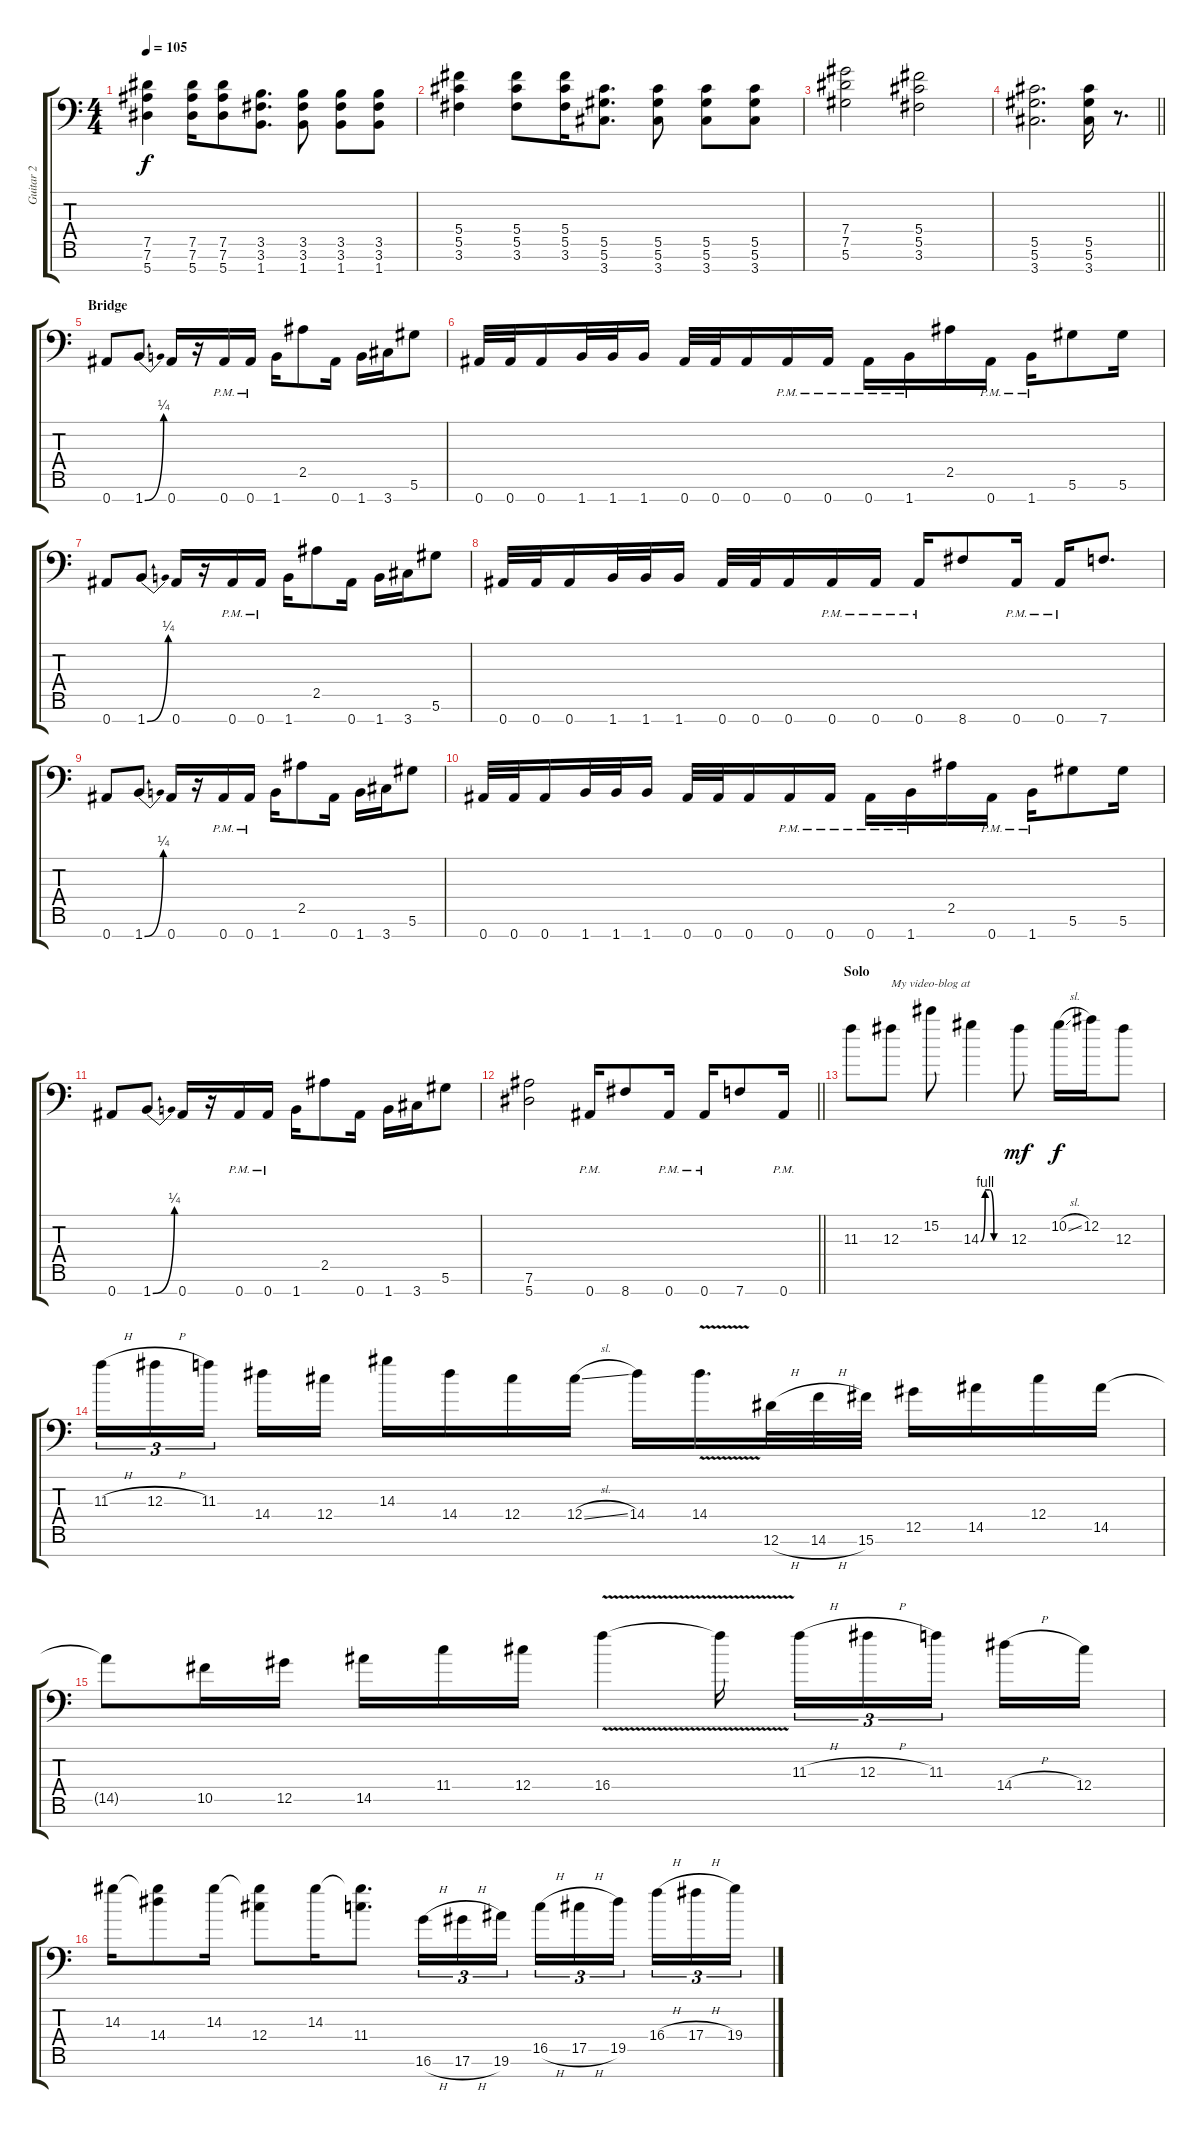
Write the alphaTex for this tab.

\track ("Guitar 2" "Guitar 2") {instrument overdrivenguitar}
\staff {score tabs}
\tuning (Eb4 Bb3 Gb3 Db3 Ab2 Eb2 Bb1) {hide}
\ts (4 4)
\tempo 105
\clef f4
\ks c
(7.5 7.6 5.7).4{dy f} (7.5 7.6 5.7).16 (7.5 7.6 5.7).8 (3.5 3.6 1.7).8{d} (3.5 3.6 1.7).8 (3.5 3.6 1.7).8 (3.5 3.6 1.7).8 |
(5.4 5.5 3.6).4 (5.4 5.5 3.6).8 (5.4 5.5 3.6).16 (5.5 5.6 3.7).8{d} (5.5 5.6 3.7).8 (5.5 5.6 3.7).8 (5.5 5.6 3.7).8 |
(7.4 7.5 5.6).2 (5.4 5.5 3.6).2 |
\barLineRight lightlight
(5.5 5.6 3.7).2{d} (5.5 5.6 3.7).16 r.8{d} |
\section ("" "Bridge")
0.7.8 1.7{be (bend 0 0 60 1)}.8 0.7.16 r.16 0.7{pm}.16 0.7{pm}.16 1.7.16 2.5.8 0.7.16 1.7.16 3.7.16 5.6.8 |
0.7.32 0.7.32 0.7.16 1.7.32 1.7.32 1.7.16 0.7.32 0.7.32 0.7.16 0.7{pm}.16 0.7{pm}.16 0.7{pm}.16 1.7{pm}.16 2.5.16 0.7{pm}.16 1.7{pm}.16 5.6.8 5.6.16 |
0.7.8 1.7{be (bend 0 0 60 1)}.8 0.7.16 r.16 0.7{pm}.16 0.7{pm}.16 1.7.16 2.5.8 0.7.16 1.7.16 3.7.16 5.6.8 |
0.7.32 0.7.32 0.7.16 1.7.32 1.7.32 1.7.16 0.7.32 0.7.32 0.7.16 0.7{pm}.16 0.7{pm}.16 0.7{pm}.16 8.7.8 0.7{pm}.16 0.7{pm}.16 7.7.8{d} |
0.7.8 1.7{be (bend 0 0 60 1)}.8 0.7.16 r.16 0.7{pm}.16 0.7{pm}.16 1.7.16 2.5.8 0.7.16 1.7.16 3.7.16 5.6.8 |
0.7.32 0.7.32 0.7.16 1.7.32 1.7.32 1.7.16 0.7.32 0.7.32 0.7.16 0.7{pm}.16 0.7{pm}.16 0.7{pm}.16 1.7{pm}.16 2.5.16 0.7{pm}.16 1.7{pm}.16 5.6.8 5.6.16 |
0.7.8 1.7{be (bend 0 0 60 1)}.8 0.7.16 r.16 0.7{pm}.16 0.7{pm}.16 1.7.16 2.5.8 0.7.16 1.7.16 3.7.16 5.6.8 |
\barLineRight lightlight
(7.6 5.7).2 0.7{pm}.16 8.7.8 0.7{pm}.16 0.7{pm}.16 7.7.8 0.7{pm}.16 |
\section ("" "Solo")
11.3.8 12.3.8{txt "My video-blog at"} 15.2.8 14.3{be (custom 0 0 10 4 20 4 30 0 60 0)}.4 12.3.8{dy mf} 10.2{sl}.16{dy f} 12.2.16 12.3.8 |
11.3{h}.16{tu (3 2)} 12.3{h}.16{tu (3 2)} 11.3.16{tu (3 2) beam splitsecondary} 14.4.16 12.4.16 14.3.16 14.4.16 12.4.16 12.4{sl}.16 14.4.16 14.4{v}.16{d} 12.6{h}.32 14.6{h}.32 15.6.32 12.5.16 14.5.16 12.4.16 14.5.16 |
14.5{t}.8 10.5.16 12.5.16 14.5.16 11.4.16 12.4.16 16.4{v}.4 16.4{t}.16 11.3{h}.16{tu (3 2)} 12.3{h}.16{tu (3 2)} 11.3.16{tu (3 2) beam splitsecondary} 14.4{h}.16 12.4.16 |
14.3.16 (14.3{t} 14.4).8 14.3.16 (14.3{t} 12.4).8 14.3.16 (14.3{t} 11.4).8{d} 16.6{h}.16{tu (3 2)} 17.6{h}.16{tu (3 2)} 19.6.16{tu (3 2)} 16.5{h}.16{tu (3 2)} 17.5{h}.16{tu (3 2)} 19.5.16{tu (3 2) beam splitsecondary} 16.4{h}.16{tu (3 2)} 17.4{h}.16{tu (3 2)} 19.4.16{tu (3 2)}
